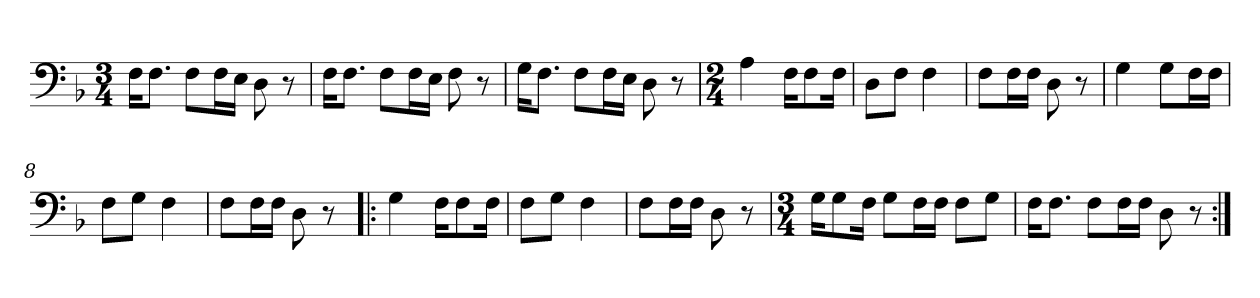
**kern
*part1
*staff1
*clefF4
*k[b-]
*M3/4
=1
16F\KL
8.F\J
8F\L
16F\L
16E\JJ
8D\
8r
=2
16F\KL
8.F\J
8F\L
16F\L
16E\JJ
8F\
8r
=3
16G\KL
8.F\J
8F\L
16F\L
16E\JJ
8D\
8r
=4
*M2/4
4A\
16F\KL
8F\
16F\Jk
=5
8D\L
8F\J
4F\
=6
8F\L
16F\L
16F\JJ
8D\
8r
=7
4G\
8G\L
16F\L
16F\JJ
=8
8F\L
8G\J
4F\
=9
8F\L
16F\L
16F\JJ
8D\
8r
=10!|:
4G\
16F\KL
8F\
16F\Jk
=11
8F\L
8G\J
4F\
=12
8F\L
16F\L
16F\JJ
8D\
8r
=13
*M3/4
16G\KL
8G\
16F\Jk
8G\L
16F\L
16F\JJ
8F\L
8G\J
=14
16F\KL
8.F\J
8F\L
16F\L
16F\JJ
8D\
8r
=:|!
*-
